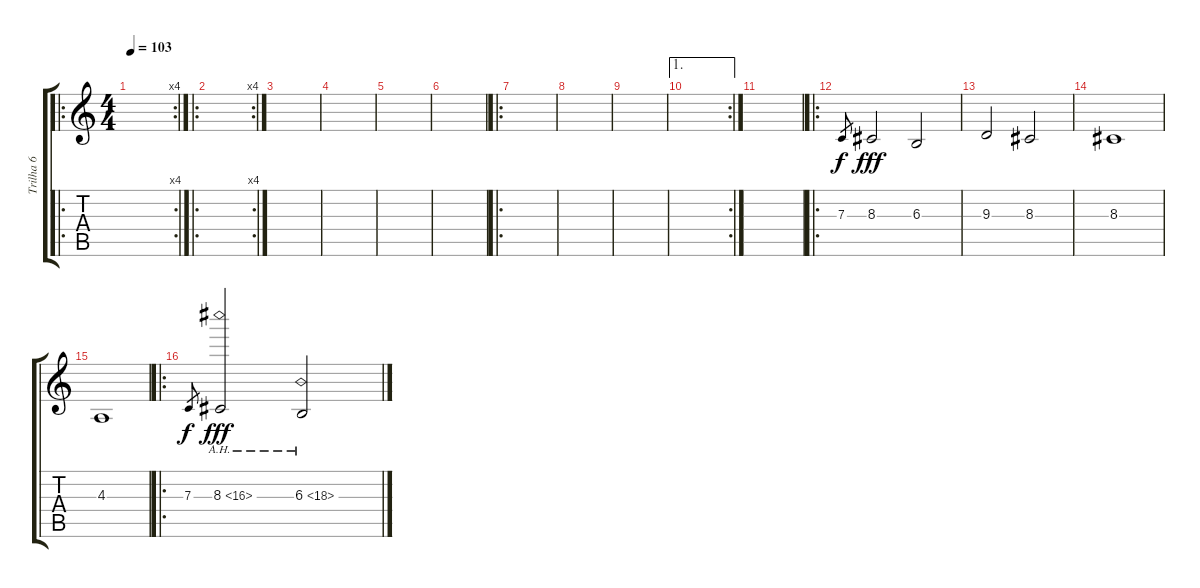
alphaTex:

\track ("Trilha 6" "Trilha 6") {instrument choiraahs}
\staff {score tabs}
\tuning (D4 A3 F3 C3 G2 C2) {hide}
\ro
\rc 4
\ts (4 4)
\tempo 103
\clef g2
\ks c
|
\ro
\rc 4
|
|
|
|
|
\ro
|
|
|
\ae 1
\rc 2
|
|
\ro
7.3.8{gr dy f} 8.3.2{dy fff} 6.3.2 |
9.3.2 8.3.2 |
8.3.1 |
4.3.1 |
\ro
7.3.8{gr dy f} 8.3{ah 8}.2{dy fff} 6.3{ah 12}.2
